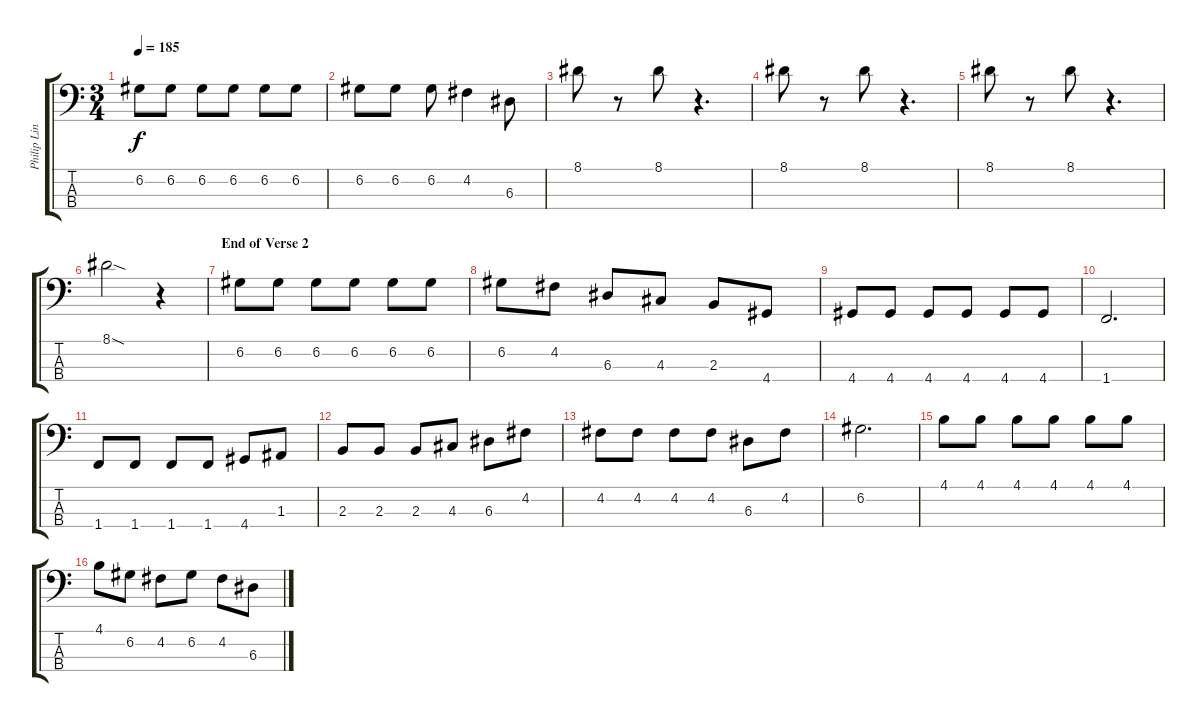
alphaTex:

\track ("Philip Linnot" "Philip Lin") {instrument electricbasspick}
\staff {score tabs}
\tuning (G2 D2 A1 E1) {hide}
\ts (3 4)
\tempo 185
\clef f4
\ks c
6.2.8{dy f} 6.2.8 6.2.8 6.2.8 6.2.8 6.2.8 |
6.2.8 6.2.8 6.2.8 4.2.4 6.3.8 |
8.1.8 r.8 8.1.8 r.4{d} |
8.1.8 r.8 8.1.8 r.4{d} |
8.1.8 r.8 8.1.8 r.4{d} |
8.1{sod}.2 r.4 |
\section ("" "End of Verse 2")
6.2.8 6.2.8 6.2.8 6.2.8 6.2.8 6.2.8 |
6.2.8 4.2.8 6.3.8 4.3.8 2.3.8 4.4.8 |
4.4.8 4.4.8 4.4.8 4.4.8 4.4.8 4.4.8 |
1.4.2{d} |
1.4.8 1.4.8 1.4.8 1.4.8 4.4.8 1.3.8 |
2.3.8 2.3.8 2.3.8 4.3.8 6.3.8 4.2.8 |
4.2.8 4.2.8 4.2.8 4.2.8 6.3.8 4.2.8 |
6.2.2{d} |
4.1.8 4.1.8 4.1.8 4.1.8 4.1.8 4.1.8 |
4.1.8 6.2.8 4.2.8 6.2.8 4.2.8 6.3.8
